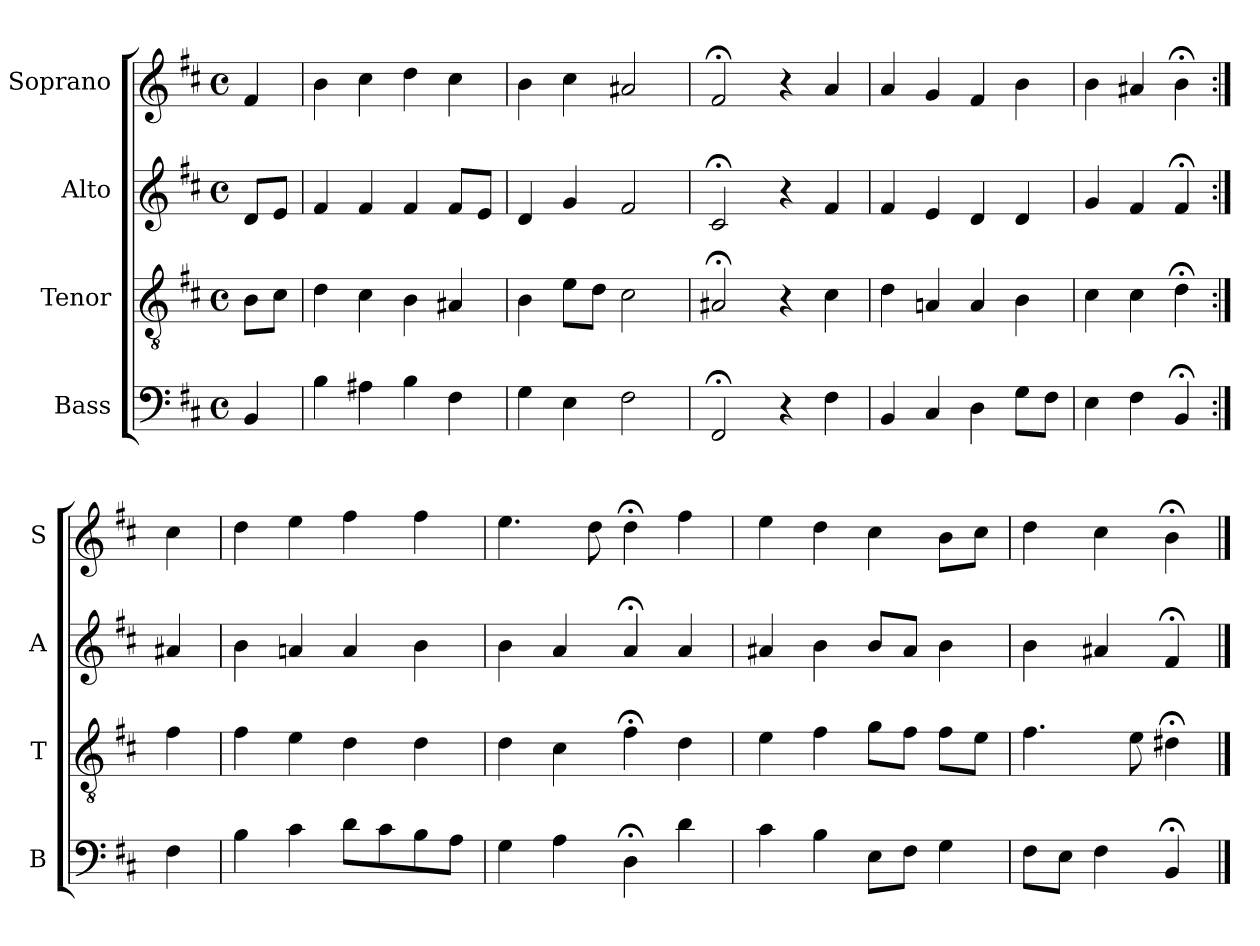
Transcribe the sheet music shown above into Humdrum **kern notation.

**kern	**kern	**kern	**kern
*part4	*part3	*part2	*part1
*staff4	*staff3	*staff2	*staff1
*I"Bass	*I"Tenor	*I"Alto	*I"Soprano
*I'B	*I'T	*I'A	*I'S
*clefF4	*clefGv2	*clefG2	*clefG2
*k[f#c#]	*k[f#c#]	*k[f#c#]	*k[f#c#]
*b:	*b:	*b:	*b:
*M4/4	*M4/4	*M4/4	*M4/4
*met(c)	*met(c)	*met(c)	*met(c)
*MM100	*MM100	*MM100	*MM100
=	=	=	=
4BB	8BL	8dL	4f#
.	8c#J	8eJ	.
=1	=1	=1	=1
4B	4d	4f#	4b
4A#X	4c#	4f#	4cc#
4B	4B	4f#	4dd
4F#	4A#X	8f#L	4cc#
.	.	8eJ	.
=2	=2	=2	=2
4G	4B	4d	4b
4E	8eL	4g	4cc#
.	8dJ	.	.
2F#	2c#	2f#	2a#X
=3	=3	=3	=3
2FF#;<	2A#X;<	2c#;<	2f#;<
4r	4r	4r	4r
4F#	4c#	4f#	4a
=4	=4	=4	=4
4BB	4d	4f#	4a
4C#	4An	4e	4g
4D	4A	4d	4f#
8GL	4B	4d	4b
8F#J	.	.	.
=5	=5	=5	=5
4E	4c#	4g	4b
4F#	4c#	4f#	4a#X
4BB;<	4d;<	4f#;<	4b;<
=:|!	=:|!	=:|!	=:|!
4F#	4f#	4a#X	4cc#
=6	=6	=6	=6
4B	4f#	4b	4dd
4c#	4e	4an	4ee
8dL	4d	4a	4ff#
8c#	.	.	.
8B	4d	4b	4ff#
8AJ	.	.	.
=7	=7	=7	=7
4G	4d	4b	4.ee
4A	4c#	4a	.
.	.	.	8dd
4D;<	4f#;<	4a;<	4dd;<
4d	4d	4a	4ff#
=8	=8	=8	=8
4c#	4e	4a#X	4ee
4B	4f#	4b	4dd
8EL	8gL	8bL	4cc#
8F#J	8f#J	8a#J	.
4G	8f#L	4b	8bL
.	8eJ	.	8cc#J
=9	=9	=9	=9
8F#L	4.f#	4b	4dd
8EJ	.	.	.
4F#	.	4a#X	4cc#
.	8e	.	.
4BB;<	4d#X;<	4f#;<	4b;<
==	==	==	==
*-	*-	*-	*-
